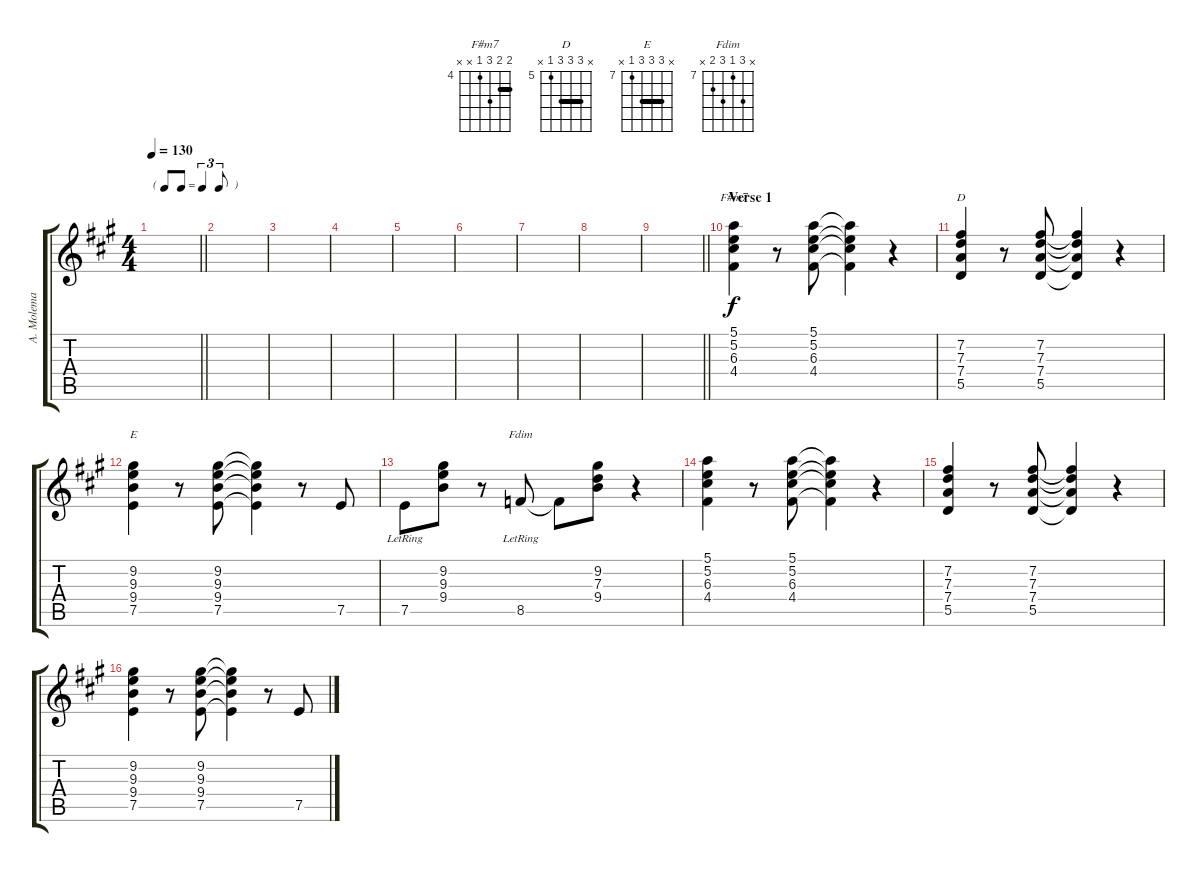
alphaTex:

\track ("A. Molema" "A. Molema") {instrument acousticguitarsteel}
\staff {score tabs}
\tuning (E4 B3 G3 D3 A2 E2) {hide}
\chord ("F#m7" 5 5 6 4 x x) {firstfret 4 barre 5}
\chord ("D" x 7 7 7 5 x) {firstfret 5 barre 7}
\chord ("E" x 9 9 9 7 x) {firstfret 7 barre 9}
\chord ("Fdim" x 9 7 9 8 x) {firstfret 7}
\ts (4 4)
\tf triplet8th
\tempo 130
\clef g2
\barLineRight lightlight
\ks a
|
|
|
|
|
|
|
|
\barLineRight lightlight
|
\section ("" "Verse 1")
(5.1 5.2 6.3 4.4).4{ch "F#m7"} r.8 (5.1 5.2 6.3 4.4).8 (5.1{t} 5.2{t} 6.3{t} 4.4{t}).4 r.4 |
(7.2 7.3 7.4 5.5).4{ch "D"} r.8 (7.2 7.3 7.4 5.5).8 (7.2{t} 7.3{t} 7.4{t} 5.5{t}).4 r.4 |
(9.2 9.3 9.4 7.5).4{ch "E"} r.8 (9.2 9.3 9.4 7.5).8 (9.2{t} 9.3{t} 9.4{t} 7.5{t}).4 r.8 7.5.8 |
7.5{lr}.8 (9.2 9.3 9.4).8 r.8 8.5{lr}.8{ch "Fdim"} 8.5{t}.8 (9.2 7.3 9.4).8 r.4 |
(5.1 5.2 6.3 4.4).4 r.8 (5.1 5.2 6.3 4.4).8 (5.1{t} 5.2{t} 6.3{t} 4.4{t}).4 r.4 |
(7.2 7.3 7.4 5.5).4 r.8 (7.2 7.3 7.4 5.5).8 (7.2{t} 7.3{t} 7.4{t} 5.5{t}).4 r.4 |
(9.2 9.3 9.4 7.5).4 r.8 (9.2 9.3 9.4 7.5).8 (9.2{t} 9.3{t} 9.4{t} 7.5{t}).4 r.8 7.5.8
